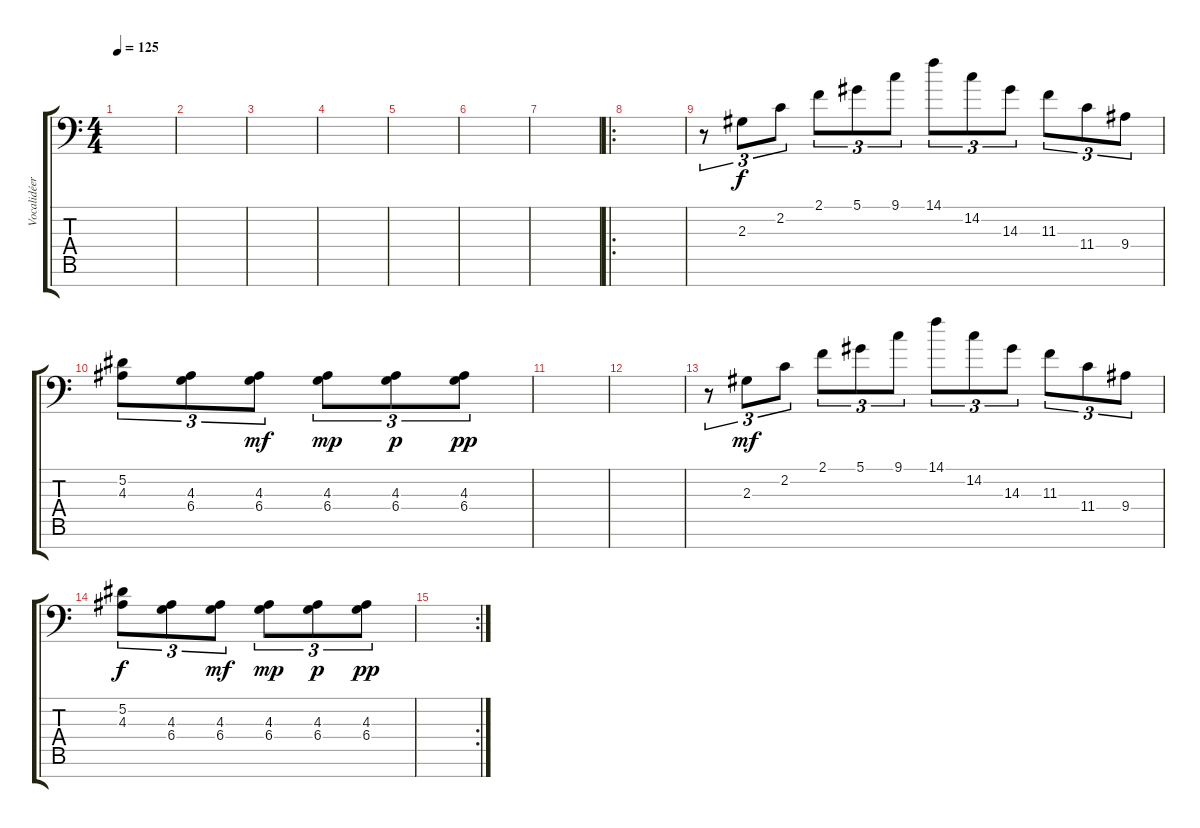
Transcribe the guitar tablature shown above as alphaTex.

\track ("Vocalidéer" "Vocalidéer") {instrument brasssection}
\staff {score tabs}
\tuning (Eb4 Bb3 Gb3 Db3 Ab2 Eb2 Bb1) {hide}
\ts (4 4)
\tempo 125
\clef f4
\ks c
|
|
|
|
|
|
|
\ro
|
r.8{tu (3 2) instrument fx7echoes} 2.3.8{tu (3 2)} 2.2.8{tu (3 2)} 2.1.8{tu (3 2)} 5.1.8{tu (3 2)} 9.1.8{tu (3 2)} 14.1.8{tu (3 2)} 14.2.8{tu (3 2)} 14.3.8{tu (3 2)} 11.3.8{tu (3 2)} 11.4.8{tu (3 2)} 9.4.8{tu (3 2)} |
(5.2 4.3).8{tu (3 2) dy f} (4.3 6.4).8{tu (3 2)} (4.3 6.4).8{tu (3 2) dy mf} (4.3 6.4).8{tu (3 2) dy mp} (4.3 6.4).8{tu (3 2) dy p} (4.3 6.4).8{tu (3 2) dy pp} |
|
|
r.8{tu (3 2) instrument fx7echoes} 2.3.8{tu (3 2) dy mf} 2.2.8{tu (3 2)} 2.1.8{tu (3 2)} 5.1.8{tu (3 2)} 9.1.8{tu (3 2)} 14.1.8{tu (3 2)} 14.2.8{tu (3 2)} 14.3.8{tu (3 2)} 11.3.8{tu (3 2)} 11.4.8{tu (3 2)} 9.4.8{tu (3 2)} |
(5.2 4.3).8{tu (3 2) dy f} (4.3 6.4).8{tu (3 2)} (4.3 6.4).8{tu (3 2) dy mf} (4.3 6.4).8{tu (3 2) dy mp} (4.3 6.4).8{tu (3 2) dy p} (4.3 6.4).8{tu (3 2) dy pp} |
\rc 2
